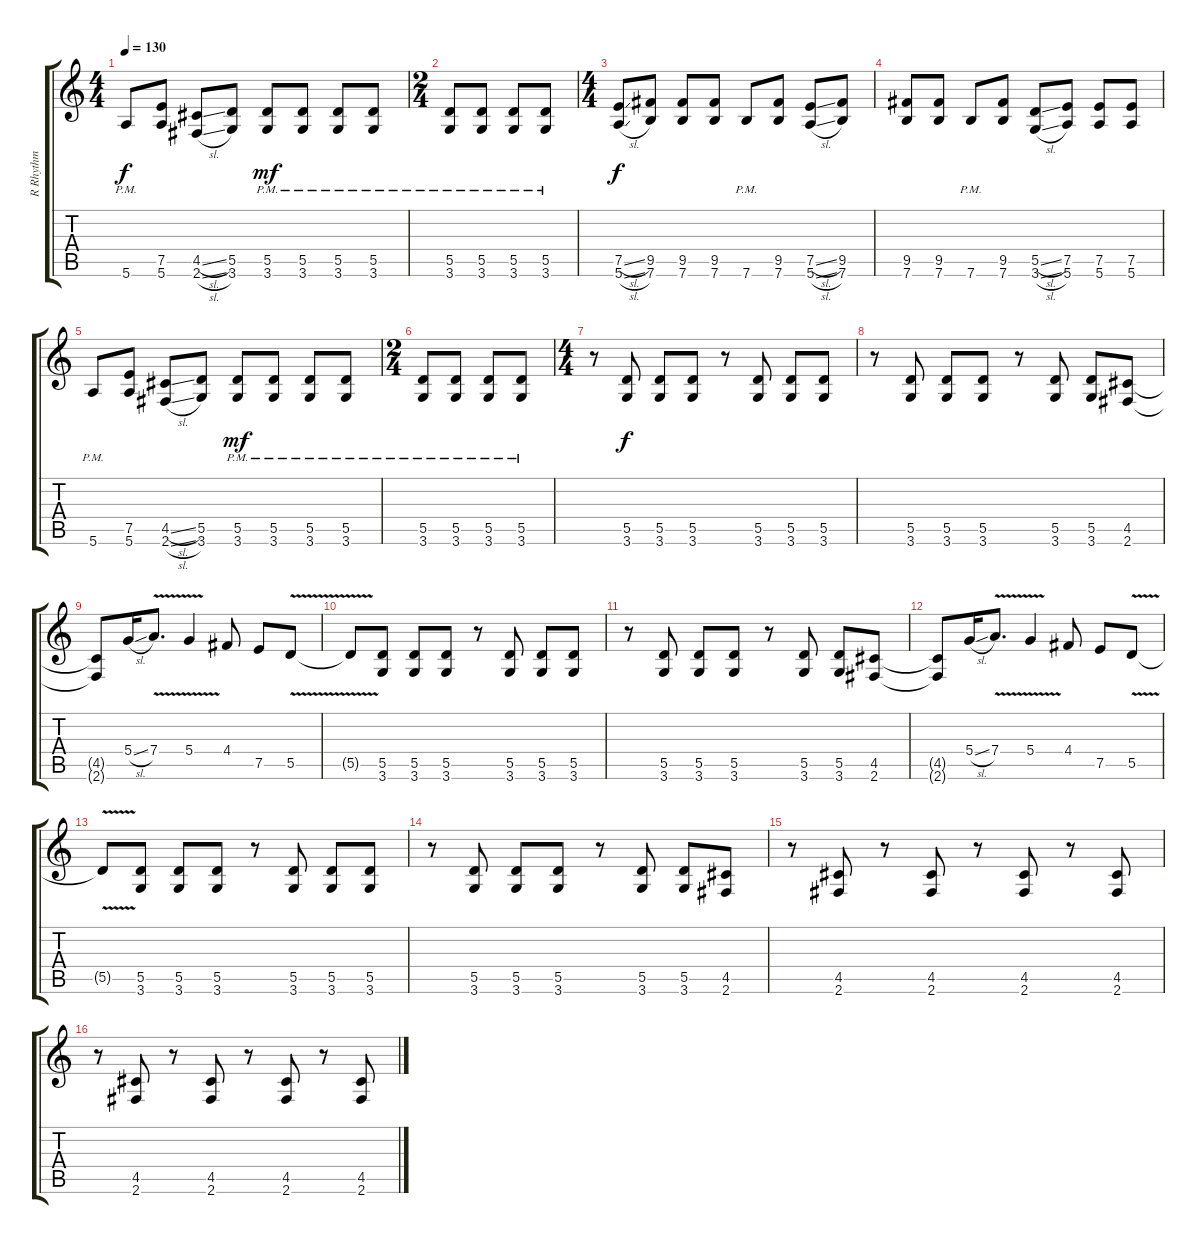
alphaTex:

\track ("R Rhythm" "R Rhythm") {instrument distortionguitar}
\staff {score tabs}
\tuning (E4 B3 G3 D3 A2 E2) {hide}
\ts (4 4)
\tempo 130
\clef g2
\ks c
5.6{pm}.8{dy f} (7.5 5.6).8 (4.5{sl} 2.6{sl}).8 (5.5 3.6).8 (5.5{pm} 3.6{pm}).8{dy mf} (5.5{pm} 3.6{pm}).8 (5.5{pm} 3.6{pm}).8 (5.5{pm} 3.6{pm}).8 |
\ts (2 4)
(5.5{pm} 3.6{pm}).8 (5.5{pm} 3.6{pm}).8 (5.5{pm} 3.6{pm}).8 (5.5{pm} 3.6{pm}).8 |
\ts (4 4)
(7.5{sl} 5.6{sl}).8{dy f} (9.5 7.6).8 (9.5 7.6).8 (9.5 7.6).8 7.6{pm}.8 (9.5 7.6).8 (7.5{sl} 5.6{sl}).8 (9.5 7.6).8 |
(9.5 7.6).8 (9.5 7.6).8 7.6{pm}.8 (9.5 7.6).8 (5.5{sl} 3.6{sl}).8 (7.5 5.6).8 (7.5 5.6).8 (7.5 5.6).8 |
5.6{pm}.8 (7.5 5.6).8 (4.5{sl} 2.6{sl}).8 (5.5 3.6).8 (5.5{pm} 3.6{pm}).8{dy mf} (5.5{pm} 3.6{pm}).8 (5.5{pm} 3.6{pm}).8 (5.5{pm} 3.6{pm}).8 |
\ts (2 4)
(5.5{pm} 3.6{pm}).8 (5.5{pm} 3.6{pm}).8 (5.5{pm} 3.6{pm}).8 (5.5{pm} 3.6{pm}).8 |
\ts (4 4)
r.8 (5.5 3.6).8{dy f} (5.5 3.6).8 (5.5 3.6).8 r.8 (5.5 3.6).8 (5.5 3.6).8 (5.5 3.6).8 |
r.8 (5.5 3.6).8 (5.5 3.6).8 (5.5 3.6).8 r.8 (5.5 3.6).8 (5.5 3.6).8 (4.5 2.6).8 |
(4.5{t} 2.6{t}).8 5.4{sl}.16 7.4{v}.8{d} 5.4{v}.4 4.4.8 7.5.8 5.5{v}.8 |
5.5{t}.8 (5.5 3.6).8 (5.5 3.6).8 (5.5 3.6).8 r.8 (5.5 3.6).8 (5.5 3.6).8 (5.5 3.6).8 |
r.8 (5.5 3.6).8 (5.5 3.6).8 (5.5 3.6).8 r.8 (5.5 3.6).8 (5.5 3.6).8 (4.5 2.6).8 |
(4.5{t} 2.6{t}).8 5.4{sl}.16 7.4{v}.8{d} 5.4{v}.4 4.4.8 7.5.8 5.5{v}.8 |
5.5{t}.8 (5.5 3.6).8 (5.5 3.6).8 (5.5 3.6).8 r.8 (5.5 3.6).8 (5.5 3.6).8 (5.5 3.6).8 |
r.8 (5.5 3.6).8 (5.5 3.6).8 (5.5 3.6).8 r.8 (5.5 3.6).8 (5.5 3.6).8 (4.5 2.6).8 |
r.8 (4.5 2.6).8 r.8 (4.5 2.6).8 r.8 (4.5 2.6).8 r.8 (4.5 2.6).8 |
r.8 (4.5 2.6).8 r.8 (4.5 2.6).8 r.8 (4.5 2.6).8 r.8 (4.5 2.6).8
